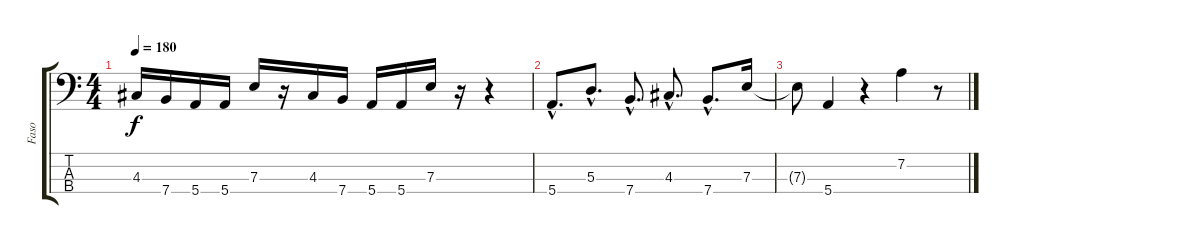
\track ("Faso" "Faso") {instrument electricbassfinger}
\staff {score tabs}
\tuning (G2 D2 A1 E1) {hide}
\ts (4 4)
\tempo 180
\clef f4
\ks c
4.3.16{dy f} 7.4.16 5.4.16 5.4.16 7.3.16 r.16 4.3.16 7.4.16 5.4.16 5.4.16 7.3.16 r.16 r.4 |
5.4{hac}.8{d} 5.3{hac}.8{d} 7.4{hac}.8{d} 4.3{hac}.8{d} 7.4{hac}.8{d} 7.3.16 |
7.3{t}.8 5.4.4 r.4 7.2.4 r.8
